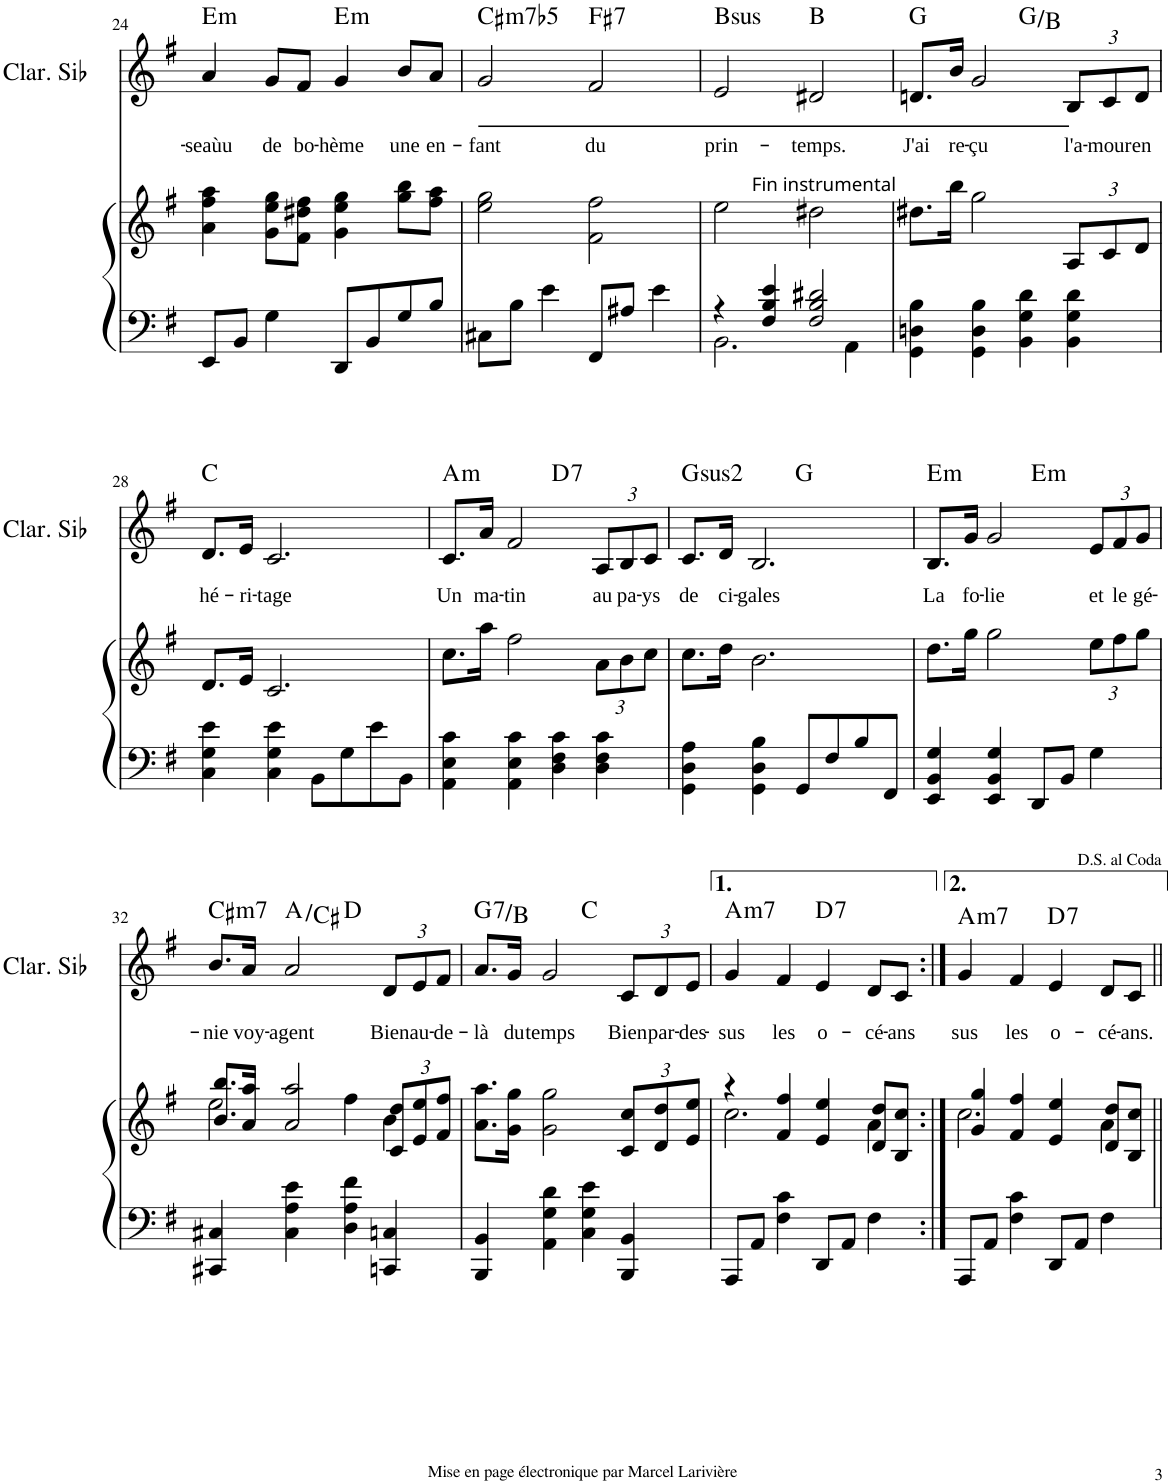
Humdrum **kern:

**kern	**kern	**kern	**text	**text	**harte
*part2	*part2	*part1	*part1	*part1	*part1
*staff3	*staff2	*staff1	*staff1	*staff1	*
*I"Piano	*	*I"Clarinette en Sib	*	*	*
*I'Pno	*	*I'Clar. Sib	*	*	*
!!LO:PB:g=z
*clefF4	*clefG2	*clefG2	*	*	*
*	*	*ITrd1c2	*	*	*
*k[f#]	*k[f#]	*k[f#]	*	*	*
*M4/4	*M4/4	*M4/4	*	*	*
=24	=24	=24	=24	=24	=24
!	!	!	!	!LO:LY:b	!LO:H:kt=m
8EE/L	4a\ 4ff#\ 4aa\	4a/	.	-seaùu	E:min
8BB/J	.	.	.	.	.
!	!	!	!	!LO:LY:b	!
4G\	8g\ 8ee\ 8gg\L	8g/L	.	de	.
!	!	!	!	!LO:LY:b	!
.	8f#\ 8dd#X\ 8ff#\J	8f#/J	.	bo-	.
!	!	!	!	!LO:LY:b	!LO:H:kt=m
8DD/L	4g\ 4ee\ 4gg\	4g/	.	-hème	E:min
8BB/	.	.	.	.	.
!	!	!	!	!LO:LY:b	!
8G/	8gg\ 8bb\L	8b/L	.	une	.
!	!	!	!	!LO:LY:b	!
8B/J	8ff#\ 8aa\J	8a/J	.	en-	.
=25	=25	=25	=25	=25	=25
!	!	!	!	!LO:LY:b	!LO:H:kt=m7b5
8C#X\L	2ee\ 2gg\	2g/	.	-fant	C#:hdim7
8B\J	.	.	.	.	.
4e\	.	.	.	.	.
!	!	!	!	!LO:LY:b	!LO:H:kt=7
8FF#/L	2f#\ 2ff#\	2f#/	.	du	F#:7
8A#X/J	.	.	.	.	.
4e\	.	.	.	.	.
=26	=26	=26	=26	=26	=26
*^	*	*	*	*	*
!	!	!	!	!	!LO:LY:b	!LO:H:kt=sus
4r	2.BB\	2ee\	2e/	.	prin-	B:sus4
4F#/ 4B/ 4e/	.	.	.	.	.	.
!	!	!	!LO:TX:b:t=Fin instrumental	!	!	!
!	!	!	!	!	!LO:LY:b	!
2F#/ 2B/ 2d#X/	.	2dd#X\	2d#X/	.	-temps.	B:maj
.	4AA\	.	.	.	.	.
=27	=27	=27	=27	=27	=27	=27
!	!	!	!	!	!LO:LY:b	!
*v	*v	*	*^	*	*	*
4GG\ 4Dn\ 4B\	8.dd#X\L	8.dn/L	2ryy	.	J'ai	G:maj
!	!	!	!	!	!LO:LY:b	!
.	16bb\Jk	16b/Jk	.	.	re-	.
!	!	!	!	!	!LO:LY:b	!
4GG\ 4D\ 4B\	2gg\	2g/	.	.	-çu	.
4BB\ 4G\ 4d\	.	.	2ryy	.	.	G:maj/3
*	*Xbrackettup	*Xbrackettup	*	*	*	*
!	!	!	!	!	!LO:LY:b	!
4BB\ 4G\ 4d\	12A/L	12B/L	.	.	l'a-	.
!	!	!	!	!	!LO:LY:b	!
.	12c/	12c/	.	.	-mour	.
!	!	!	!	!	!LO:LY:b	!
.	12d/J	12d/J	.	.	en	.
!!LO:LB:g=z
=28	=28	=28	=28	=28	=28	=28
!	!	!	!	!	!LO:LY:b	!
*	*	*v	*v	*	*	*
4C\ 4G\ 4e\	8.d/L	8.d/L	.	hé-	C:maj
!	!	!	!	!LO:LY:b	!
.	16e/Jk	16e/Jk	.	-ri-	.
!	!	!	!	!LO:LY:b	!
4C\ 4G\ 4e\	2.c/	2.c/	.	-tage	.
8BB\L	.	.	.	.	.
8G\	.	.	.	.	.
8e\	.	.	.	.	.
8BB\J	.	.	.	.	.
=29	=29	=29	=29	=29	=29
!	!	!	!	!LO:LY:b	!LO:H:kt=m
*	*	*^	*	*	*
4AA\ 4E\ 4c\	8.cc\L	8.c/L	2ryy	.	Un	A:min
!	!	!	!	!	!LO:LY:b	!
.	16aa\Jk	16a/Jk	.	.	ma-	.
!	!	!	!	!	!LO:LY:b	!
4AA\ 4E\ 4c\	2ff#\	2f#/	.	.	-tin	.
!	!	!	!	!	!	!LO:H:kt=7
4D\ 4F#\ 4c\	.	.	2ryy	.	.	D:7
!	!	!	!	!	!LO:LY:b	!
4D\ 4F#\ 4c\	12a\L	12A/L	.	.	au	.
!	!	!	!	!	!LO:LY:b	!
.	12b\	12B/	.	.	pa-	.
!	!	!	!	!	!LO:LY:b	!
.	12cc\J	12c/J	.	.	-ys	.
=30	=30	=30	=30	=30	=30	=30
!	!	!	!	!	!LO:LY:b	!LO:H:kt=2
4GG\ 4D\ 4A\	8.cc\L	8.c/L	2ryy	.	de	G:(1,2,5)
!	!	!	!	!	!LO:LY:b	!
.	16dd\Jk	16d/Jk	.	.	ci-	.
!	!	!	!	!	!LO:LY:b	!
4GG\ 4D\ 4B\	2.b\	2.B/	.	.	-gales	.
8GG/L	.	.	2ryy	.	.	G:maj
8F#/	.	.	.	.	.	.
8B/	.	.	.	.	.	.
8FF#/J	.	.	.	.	.	.
=31	=31	=31	=31	=31	=31	=31
!	!	!	!	!	!LO:LY:b	!LO:H:kt=m
4EE/ 4BB/ 4G/	8.dd\L	8.B/L	2ryy	.	La	E:min
!	!	!	!	!	!LO:LY:b	!
.	16gg\Jk	16g/Jk	.	.	fo-	.
!	!	!	!	!	!LO:LY:b	!
4EE/ 4BB/ 4G/	2gg\	2g/	.	.	-lie	.
!	!	!	!	!	!	!LO:H:kt=m
8DD/L	.	.	2ryy	.	.	E:min
8BB/J	.	.	.	.	.	.
!	!	!	!	!	!LO:LY:b	!
4G\	12ee\L	12e/L	.	.	et	.
!	!	!	!	!	!LO:LY:b	!
.	12ff#\	12f#/	.	.	le	.
!	!	!	!	!	!LO:LY:b	!
.	12gg\J	12g/J	.	.	gé-	.
!!LO:LB:g=z	!!
=32	=32	=32	=32	=32	=32	=32
*	*^	*	*	*	*	*
!	!	!	!	!	!	!LO:LY:b	!LO:H:kt=m7
4CC#X/ 4C#X/	8.b/ 8.bb/L	2ee\	8.b/L	2ryy	.	-nie	C#:min7
!	!	!	!	!	!	!LO:LY:b	!
.	16a/ 16aa/Jk	.	16a/Jk	.	.	voy-	.
!	!	!	!	!	!	!LO:LY:b	!
4C#\ 4A\ 4e\	2a/ 2aa/	.	2a/	.	.	-agent	A:maj/3
4D\ 4A\ 4f#\	.	4ff#\	.	2ryy	.	.	D:maj
!	!	!	!	!	!	!LO:LY:b	!
4CCn/ 4Cn/	12c/ 12dd/L	4b\	12d/L	.	.	Bien	.
!	!	!	!	!	!	!LO:LY:b	!
.	12e/ 12ee/	.	12e/	.	.	au-	.
!	!	!	!	!	!	!LO:LY:b	!
.	12f#/ 12ff#/J	.	12f#/J	.	.	-de-	.
*	*v	*v	*	*	*	*	*
=33	=33	=33	=33	=33	=33	=33
!	!	!	!	!	!LO:LY:b	!LO:H:kt=7
4BBB/ 4BB/	8.a\ 8.aa\L	8.a/L	2ryy	.	-là	G:7/3
!	!	!	!	!	!LO:LY:b	!
.	16g\ 16gg\Jk	16g/Jk	.	.	du	.
!	!	!	!	!	!LO:LY:b	!
4AA\ 4G\ 4d\	2g\ 2gg\	2g/	.	.	temps	.
4C\ 4G\ 4e\	.	.	2ryy	.	.	C:maj
!	!	!	!	!	!LO:LY:b	!
4BBB/ 4BB/	12c/ 12cc/L	12c/L	.	.	Bien	.
!	!	!	!	!	!LO:LY:b	!
.	12d/ 12dd/	12d/	.	.	par-	.
!	!	!	!	!	!LO:LY:b	!
.	12e/ 12ee/J	12e/J	.	.	-des-	.
=34	=34	=34	=34	=34	=34	=34
*	*^	*	*	*	*	*
!	!	!	!	!	!	!LO:LY:b	!LO:H:kt=m7
*	*	*	*v	*v	*	*	*
8AAA/L	4r	2.cc\	4g/	.	-sus	A:min7
8AA/J	.	.	.	.	.	.
!	!	!	!	!	!LO:LY:b	!
4F#\ 4c\	4f#/ 4ff#/	.	4f#/	.	les	.
!	!	!	!	!	!LO:LY:b	!LO:H:kt=7
8DD/L	4e/ 4ee/	.	4e/	.	o-	D:7
8AA/J	.	.	.	.	.	.
!	!	!	!	!	!LO:LY:b	!
4F#\	8d/ 8dd/L	4a\	8d/L	.	-cé-	.
!	!	!	!	!	!LO:LY:b	!
.	8B/ 8cc/J	.	8c/J	.	-ans	.
=35:|!	=35:|!	=35:|!	=35:|!	=35:|!	=35:|!	=35:|!
!	!	!	!	!	!LO:LY:b	!LO:H:kt=m7
8AAA/L	4g/ 4gg/	2.cc\	4g/	.	sus	A:min7
8AA/J	.	.	.	.	.	.
!	!	!	!	!	!LO:LY:b	!
4F#\ 4c\	4f#/ 4ff#/	.	4f#/	.	les	.
!	!	!	!	!	!LO:LY:b	!LO:H:kt=7
8DD/L	4e/ 4ee/	.	4e/	.	o-	D:7
8AA/J	.	.	.	.	.	.
!	!	!	!	!	!LO:LY:b	!
4F#\	8d/ 8dd/L	4a\	8d/L	.	-cé-	.
!	!	!	!	!	!LO:LY:b	!
.	8B/ 8cc/J	.	8c/J	.	-ans.	.
*	*v	*v	*	*	*	*
!	!	!LO:TX:a:t=<font size="8"/>D.S. al Coda	!	!	!
=||	=||	=||	=||	=||	=||
*-	*-	*-	*-	*-	*-
